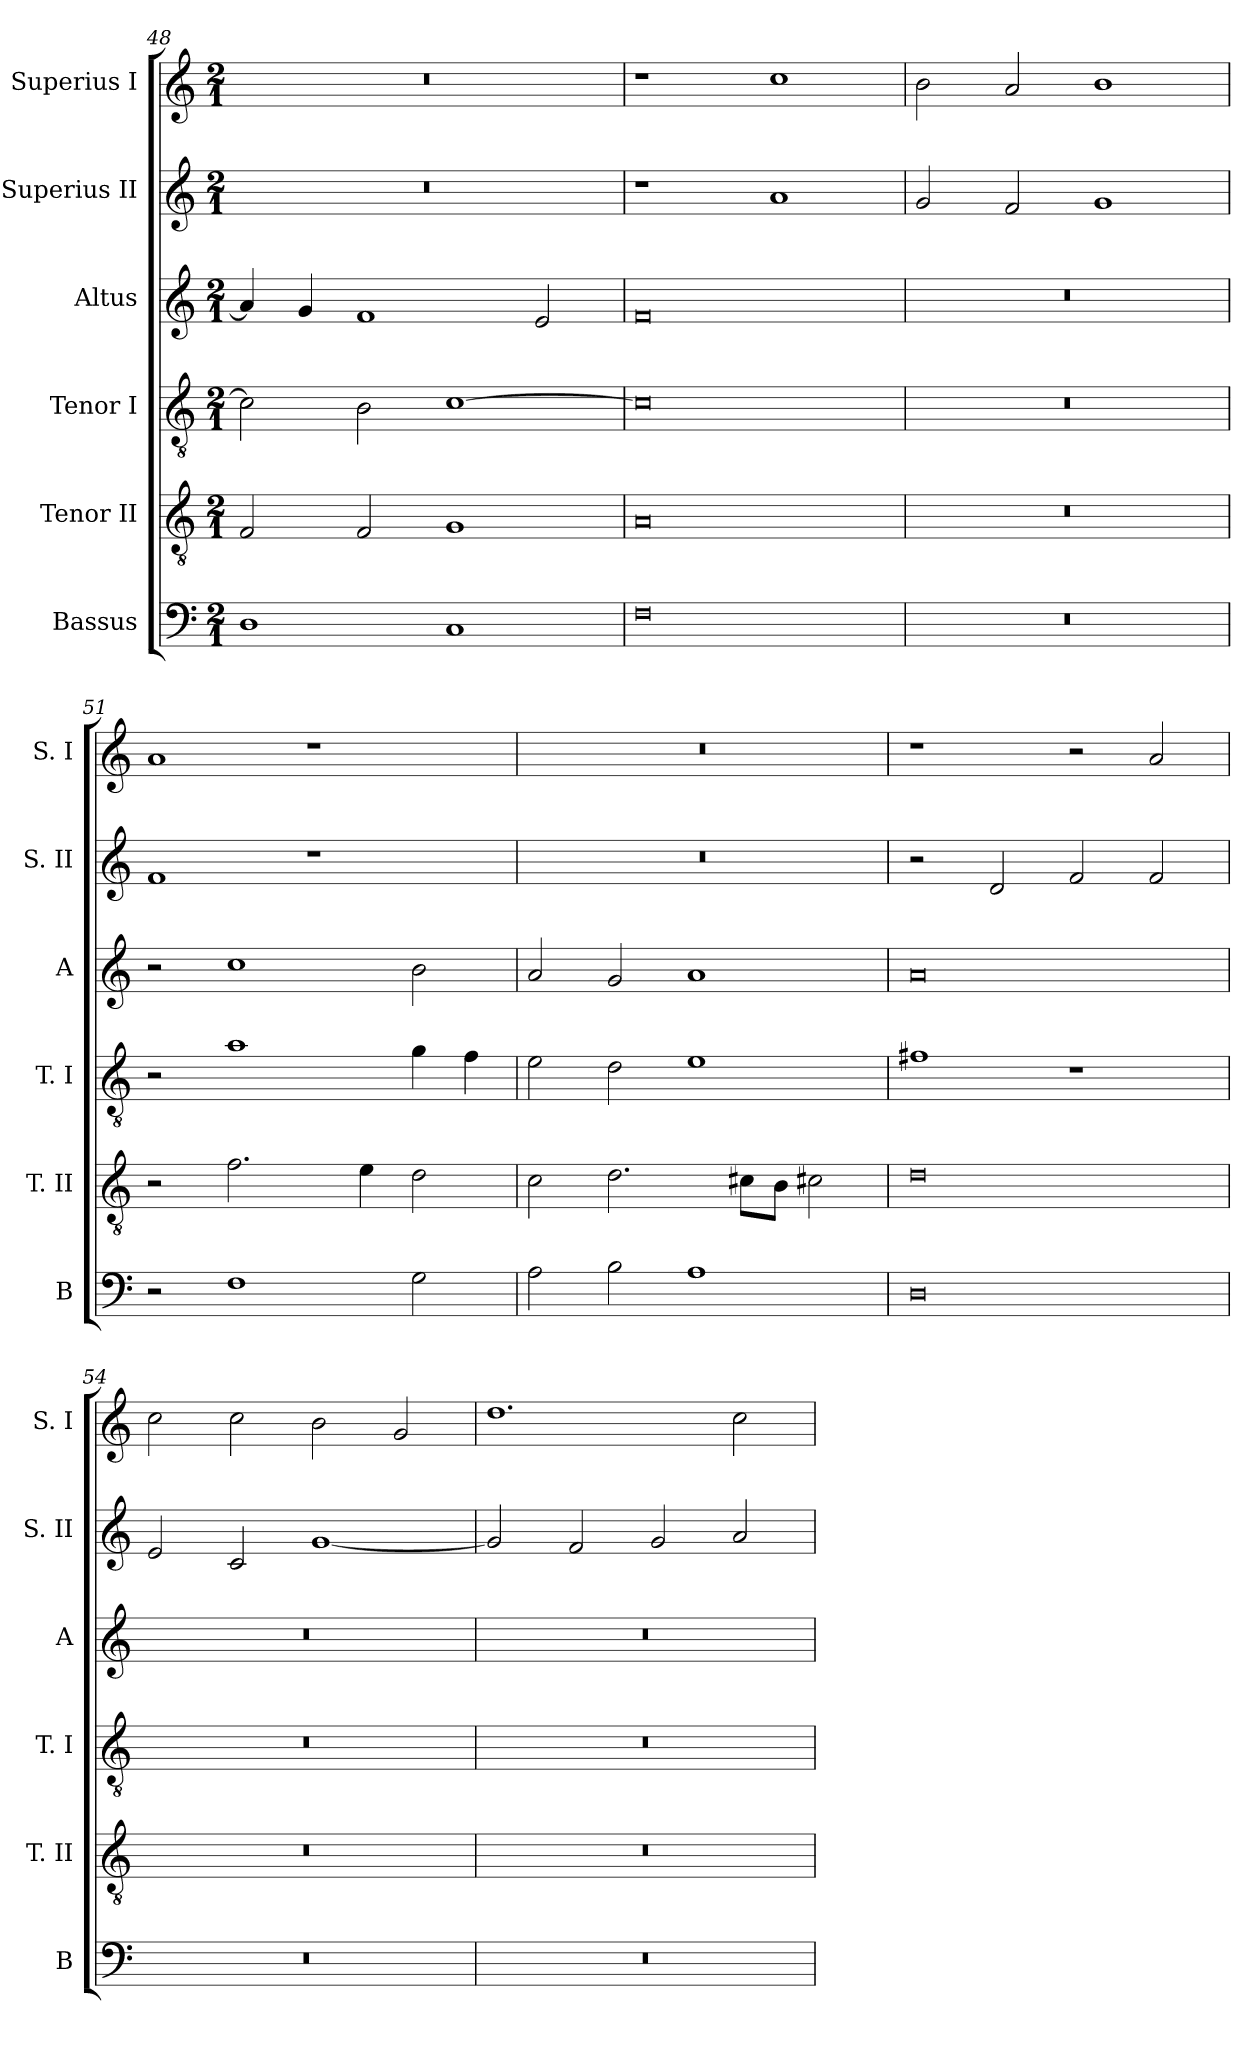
**kern	**kern	**kern	**kern	**kern	**kern
*part6	*part5	*part4	*part3	*part2	*part1
*staff6	*staff5	*staff4	*staff3	*staff2	*staff1
*I"Bassus	*I"Tenor II	*I"Tenor I	*I"Altus	*I"Superius II	*I"Superius I
*I'B	*I'T. II	*I'T. I	*I'A	*I'S. II	*I'S. I
*clefF4	*clefGv2	*clefGv2	*clefG2	*clefG2	*clefG2
*k[]	*k[]	*k[]	*k[]	*k[]	*k[]
*C:	*C:	*C:	*C:	*C:	*C:
*M2/1	*M2/1	*M2/1	*M2/1	*M2/1	*M2/1
=48	=48	=48	=48	=48	=48
1D	2F	2c]	4a]	0r	0r
.	.	.	4g	.	.
.	2F	2B	1f	.	.
1C	1G	[1c	.	.	.
.	.	.	2e	.	.
=49	=49	=49	=49	=49	=49
0F	0A	0c]	0f	1r	1r
.	.	.	.	1a	1cc
=50	=50	=50	=50	=50	=50
0r	0r	0r	0r	2g	2b
.	.	.	.	2f	2a
.	.	.	.	1g	1b
=51	=51	=51	=51	=51	=51
2r	2r	2r	2r	1f	1a
1F	2.f	1a	1cc	.	.
.	.	.	.	1r	1r
.	4e	.	.	.	.
2G	2d	4g	2b	.	.
.	.	4f	.	.	.
=52	=52	=52	=52	=52	=52
2A	2c	2e	2a	0r	0r
2B	2.d	2d	2g	.	.
1A	.	1e	1a	.	.
.	8c#XL	.	.	.	.
.	8BJ	.	.	.	.
.	2c#X	.	.	.	.
=53	=53	=53	=53	=53	=53
0D	0d	1f#X	0a	2r	1r
.	.	.	.	2d	.
.	.	1r	.	2f	2r
.	.	.	.	2f	2a
=54	=54	=54	=54	=54	=54
0r	0r	0r	0r	2e	2cc
.	.	.	.	2c	2cc
.	.	.	.	[1g	2b
.	.	.	.	.	2g
=55	=55	=55	=55	=55	=55
0r	0r	0r	0r	2g]	1.dd
.	.	.	.	2f	.
.	.	.	.	2g	.
.	.	.	.	2a	2cc
=	=	=	=	=	=
*-	*-	*-	*-	*-	*-
